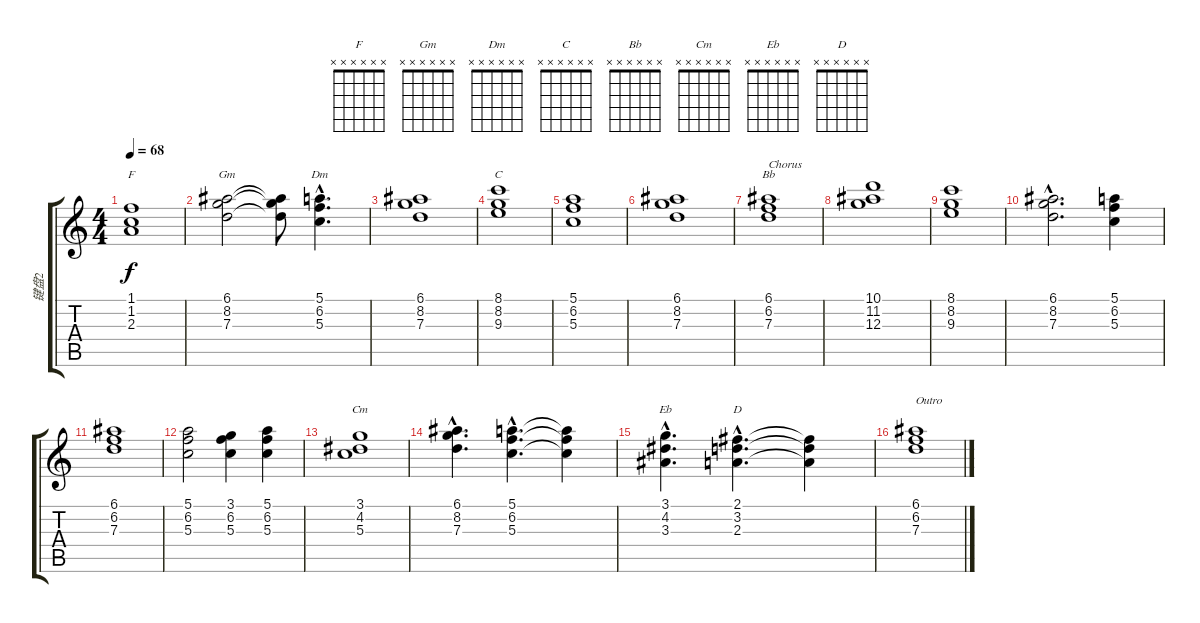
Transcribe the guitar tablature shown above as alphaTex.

\track ("键盘2" "键盘2") {instrument stringensemble1}
\staff {score tabs}
\tuning (E5 B4 G4 D4 A3 E3) {hide}
\chord ("F" x x x x x x)
\chord ("Gm" x x x x x x)
\chord ("Dm" x x x x x x)
\chord ("C" x x x x x x)
\chord ("Bb" x x x x x x)
\chord ("Cm" x x x x x x)
\chord ("Eb" x x x x x x)
\chord ("D" x x x x x x)
\ts (4 4)
\tempo 68
\clef g2
\ks c
(1.1 1.2 2.3).1{ch "F" dy f} |
(6.1 8.2 7.3).2{ch "Gm"} (6.1{t} 8.2{t} 7.3{t}).8 (5.1{hac} 6.2{hac} 5.3{hac}).4{d ch "Dm"} |
(6.1 8.2 7.3).1 |
(8.1 8.2 9.3).1{ch "C"} |
(5.1 6.2 5.3).1 |
(6.1 8.2 7.3).1 |
(6.1 6.2 7.3).1{ch "Bb" txt "Chorus"} |
(10.1 11.2 12.3).1 |
(8.1 8.2 9.3).1 |
(6.1{hac} 8.2{hac} 7.3{hac}).2{d} (5.1 6.2 5.3).4 |
(6.1 6.2 7.3).1 |
(5.1 6.2 5.3).2 (3.1 6.2 5.3).4 (5.1 6.2 5.3).4 |
(3.1 4.2 5.3).1{ch "Cm"} |
(6.1{hac} 8.2{hac} 7.3{hac}).4{d} (5.1{hac} 6.2{hac} 5.3{hac}).4{d} (5.1{t} 6.2{t} 5.3{t}).4 |
(3.1{hac} 4.2{hac} 3.3{hac}).4{d ch "Eb"} (2.1{hac} 3.2{hac} 2.3{hac}).4{d ch "D"} (2.1{t} 3.2{t} 2.3{t}).4 |
(6.1 6.2 7.3).1{txt "Outro"}
